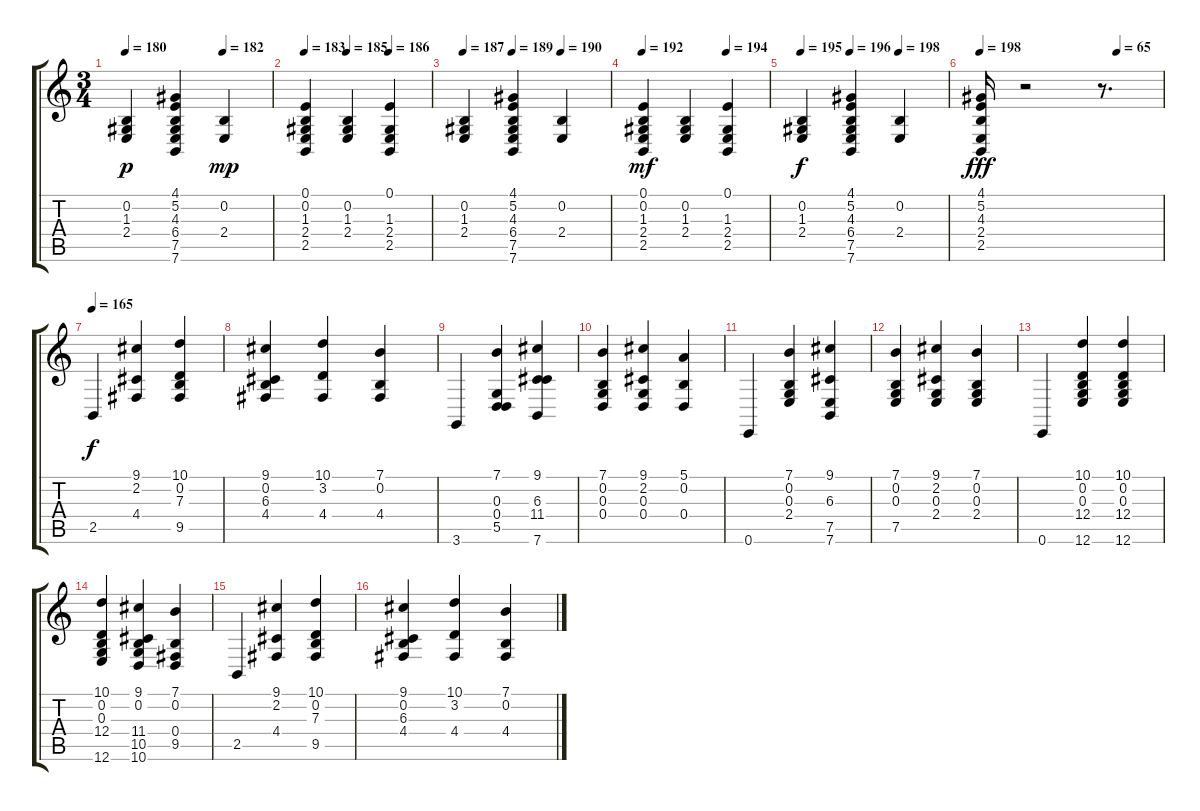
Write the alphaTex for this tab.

\track "" {instrument acousticgrandpiano}
\staff {score tabs}
\tuning (E4 B3 G3 D3 A2 E2) {hide}
\ts (3 4)
\tempo 180
\tempo (182 0.6666666666666666)
\clef g2
\ks c
(0.2 1.3 2.4).4{dy p} (4.1 5.2 4.3 6.4 7.5 7.6).4 (0.2 2.4).4{dy mp} |
\tempo 183
\tempo (185 0.3333333333333333)
\tempo (186 0.6666666666666666)
(0.1 0.2 1.3 2.4 2.5).4 (0.2 1.3 2.4).4 (0.1 1.3 2.4 2.5).4 |
\tempo 187
\tempo (189 0.3333333333333333)
\tempo (190 0.6666666666666666)
(0.2 1.3 2.4).4 (4.1 5.2 4.3 6.4 7.5 7.6).4 (0.2 2.4).4 |
\tempo 192
\tempo (194 0.6666666666666666)
(0.1 0.2 1.3 2.4 2.5).4{dy mf} (0.2 1.3 2.4).4 (0.1 1.3 2.4 2.5).4 |
\tempo 195
\tempo (196 0.3333333333333333)
\tempo (198 0.6666666666666666)
(0.2 1.3 2.4).4{dy f} (4.1 5.2 4.3 6.4 7.5 7.6).4 (0.2 2.4).4 |
\tempo 198
\tempo (65 0.75)
(4.1 5.2 4.3 2.4 2.5).16{dy fff} r.2 r.8{d} |
\tempo 165
2.5.4{dy f} (9.1 2.2 4.4).4 (10.1 0.2 7.3 9.5).4 |
(9.1 0.2 6.3 4.4).4 (10.1 3.2 4.4).4 (7.1 0.2 4.4).4 |
3.6.4 (7.1 0.3 0.4 5.5).4 (9.1 6.3 11.4 7.6).4 |
(7.1 0.2 0.3 0.4).4 (9.1 2.2 0.3 0.4).4 (5.1 0.2 0.4).4 |
0.6.4 (7.1 0.2 0.3 2.4).4 (9.1 6.3 7.5 7.6).4 |
(7.1 0.2 0.3 7.5).4 (9.1 2.2 0.3 2.4).4 (7.1 0.2 0.3 2.4).4 |
0.6.4 (10.1 0.2 0.3 12.4 12.6).4 (10.1 0.2 0.3 12.4 12.6).4 |
(10.1 0.2 0.3 12.4 12.6).4 (9.1 0.2 11.4 10.5 10.6).4 (7.1 0.2 0.4 9.5).4 |
2.5.4 (9.1 2.2 4.4).4 (10.1 0.2 7.3 9.5).4 |
(9.1 0.2 6.3 4.4).4 (10.1 3.2 4.4).4 (7.1 0.2 4.4).4
